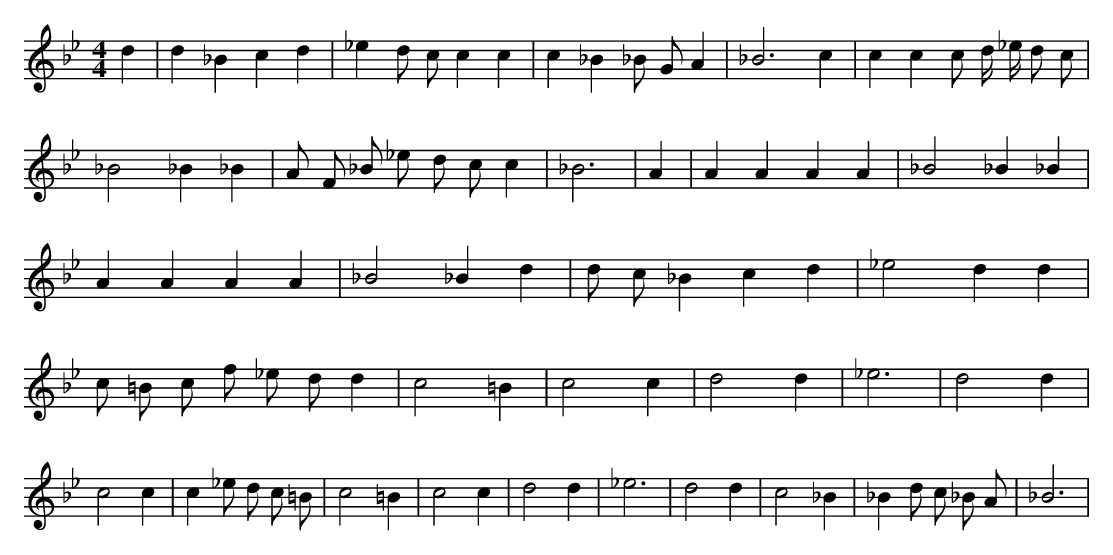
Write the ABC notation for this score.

X:1
M:4/4
L:1/8
K:Bb
d2 | d2 _B2 c2 d2 | _e2 d c c2 c2 | c2 _B2 _B G A2 | _B6 c2 | c2 c2 c d/2 _e/2 d c | _B4 _B2 _B2 | A F _B _e d c c2 | _B6 | A2 | A2 A2 A2 A2 | _B4 _B2 _B2 | A2 A2 A2 A2 | _B4 _B2 d2 | d c _B2 c2 d2 | _e4 d2 d2 | c =B c f _e d d2 | c4 =B2 | c4 c2 | d4 d2 | _e6 | d4 d2 | c4 c2 | c2 _e d c =B | c4 =B2 | c4 c2 | d4 d2 | _e6 | d4 d2 | c4 _B2 | _B2 d c _B A | _B6 |
